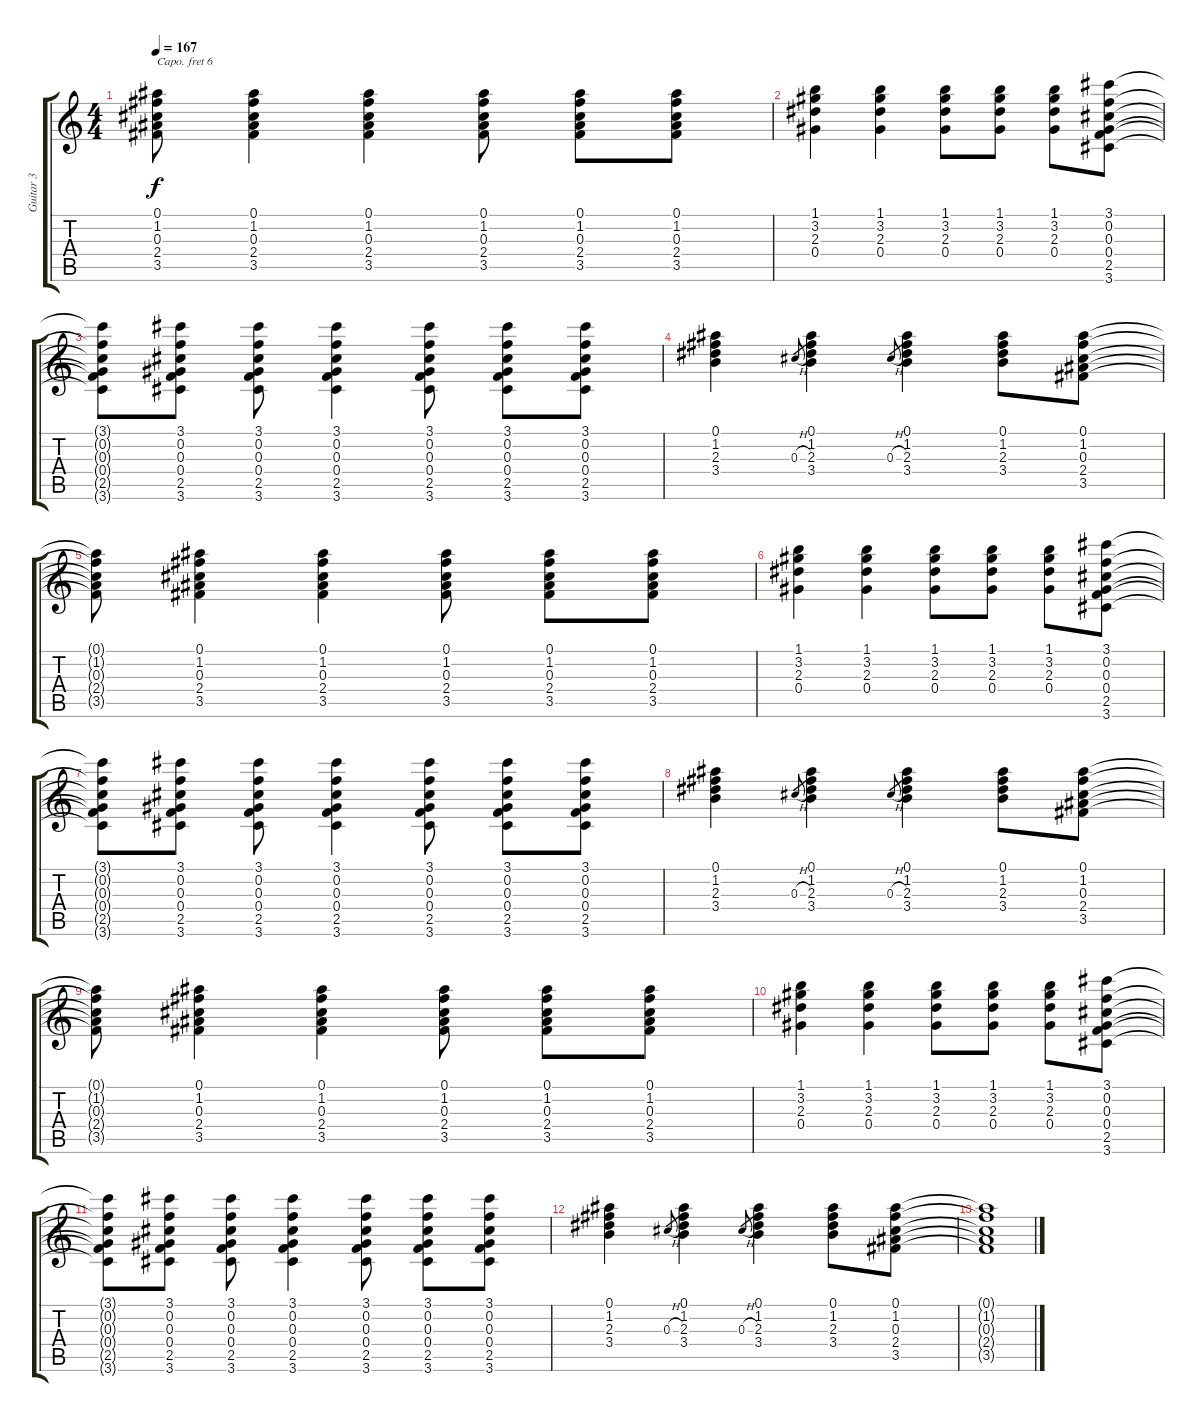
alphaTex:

\track ("Guitar 3" "Guitar 3") {instrument overdrivenguitar}
\staff {score tabs}
\capo 6
\tuning (E4 B3 G3 D3 A2 E2) {hide}
\ts (4 4)
\tempo 167
\clef g2
\ks c
(0.1{t} 1.2{t} 0.3{t} 2.4{t} 3.5{t}).8{dy f} (0.1 1.2 0.3 2.4 3.5).4 (0.1 1.2 0.3 2.4 3.5).4 (0.1 1.2 0.3 2.4 3.5).8 (0.1 1.2 0.3 2.4 3.5).8 (0.1 1.2 0.3 2.4 3.5).8 |
(1.1 3.2 2.3 0.4).4 (1.1 3.2 2.3 0.4).4 (1.1 3.2 2.3 0.4).8 (1.1 3.2 2.3 0.4).8 (1.1 3.2 2.3 0.4).8 (3.1 0.2 0.3 0.4 2.5 3.6).8 |
(3.1{t} 0.2{t} 0.3{t} 0.4{t} 2.5{t} 3.6{t}).8 (3.1 0.2 0.3 0.4 2.5 3.6).8 (3.1 0.2 0.3 0.4 2.5 3.6).8 (3.1 0.2 0.3 0.4 2.5 3.6).4 (3.1 0.2 0.3 0.4 2.5 3.6).8 (3.1 0.2 0.3 0.4 2.5 3.6).8 (3.1 0.2 0.3 0.4 2.5 3.6).8 |
(0.1 1.2 2.3 3.4).4 0.3{h}.8{gr} (0.1 1.2 2.3 3.4).4 0.3{h}.8{gr} (0.1 1.2 2.3 3.4).4 (0.1 1.2 2.3 3.4).8 (0.1 1.2 0.3 2.4 3.5).8 |
(0.1{t} 1.2{t} 0.3{t} 2.4{t} 3.5{t}).8 (0.1 1.2 0.3 2.4 3.5).4 (0.1 1.2 0.3 2.4 3.5).4 (0.1 1.2 0.3 2.4 3.5).8 (0.1 1.2 0.3 2.4 3.5).8 (0.1 1.2 0.3 2.4 3.5).8 |
(1.1 3.2 2.3 0.4).4 (1.1 3.2 2.3 0.4).4 (1.1 3.2 2.3 0.4).8 (1.1 3.2 2.3 0.4).8 (1.1 3.2 2.3 0.4).8 (3.1 0.2 0.3 0.4 2.5 3.6).8 |
(3.1{t} 0.2{t} 0.3{t} 0.4{t} 2.5{t} 3.6{t}).8 (3.1 0.2 0.3 0.4 2.5 3.6).8 (3.1 0.2 0.3 0.4 2.5 3.6).8 (3.1 0.2 0.3 0.4 2.5 3.6).4 (3.1 0.2 0.3 0.4 2.5 3.6).8 (3.1 0.2 0.3 0.4 2.5 3.6).8 (3.1 0.2 0.3 0.4 2.5 3.6).8 |
(0.1 1.2 2.3 3.4).4 0.3{h}.8{gr} (0.1 1.2 2.3 3.4).4 0.3{h}.8{gr} (0.1 1.2 2.3 3.4).4 (0.1 1.2 2.3 3.4).8 (0.1 1.2 0.3 2.4 3.5).8 |
(0.1{t} 1.2{t} 0.3{t} 2.4{t} 3.5{t}).8 (0.1 1.2 0.3 2.4 3.5).4 (0.1 1.2 0.3 2.4 3.5).4 (0.1 1.2 0.3 2.4 3.5).8 (0.1 1.2 0.3 2.4 3.5).8 (0.1 1.2 0.3 2.4 3.5).8 |
(1.1 3.2 2.3 0.4).4 (1.1 3.2 2.3 0.4).4 (1.1 3.2 2.3 0.4).8 (1.1 3.2 2.3 0.4).8 (1.1 3.2 2.3 0.4).8 (3.1 0.2 0.3 0.4 2.5 3.6).8 |
(3.1{t} 0.2{t} 0.3{t} 0.4{t} 2.5{t} 3.6{t}).8 (3.1 0.2 0.3 0.4 2.5 3.6).8 (3.1 0.2 0.3 0.4 2.5 3.6).8 (3.1 0.2 0.3 0.4 2.5 3.6).4 (3.1 0.2 0.3 0.4 2.5 3.6).8 (3.1 0.2 0.3 0.4 2.5 3.6).8 (3.1 0.2 0.3 0.4 2.5 3.6).8 |
(0.1 1.2 2.3 3.4).4 0.3{h}.8{gr} (0.1 1.2 2.3 3.4).4 0.3{h}.8{gr} (0.1 1.2 2.3 3.4).4 (0.1 1.2 2.3 3.4).8 (0.1 1.2 0.3 2.4 3.5).8 |
(0.1{t} 1.2{t} 0.3{t} 2.4{t} 3.5{t}).1
